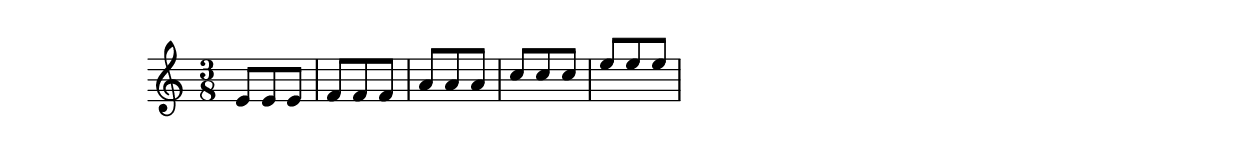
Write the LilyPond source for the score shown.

\version "1.5.68"
\header {

texidoc = "Upstem notes before a barline are printed with some extra
space. This is an optical correction similar to juxtaposed stems.
"

}

sd = \property Voice.Stem \set #'direction = #-1
su = \property Voice.Stem \set #'direction = #1
\score { \notes\relative e'
{

%\property Staff.StaffSpacing \override #'stem-spacing-correction = #0.5
%\property Staff.NoteSpacing \override #'stem-spacing-correction = #0.5

\time 3/8
\su
e8 e e
f f f
a a a
c c c
e e e
}
\paper { linewidth = -1. }
}
